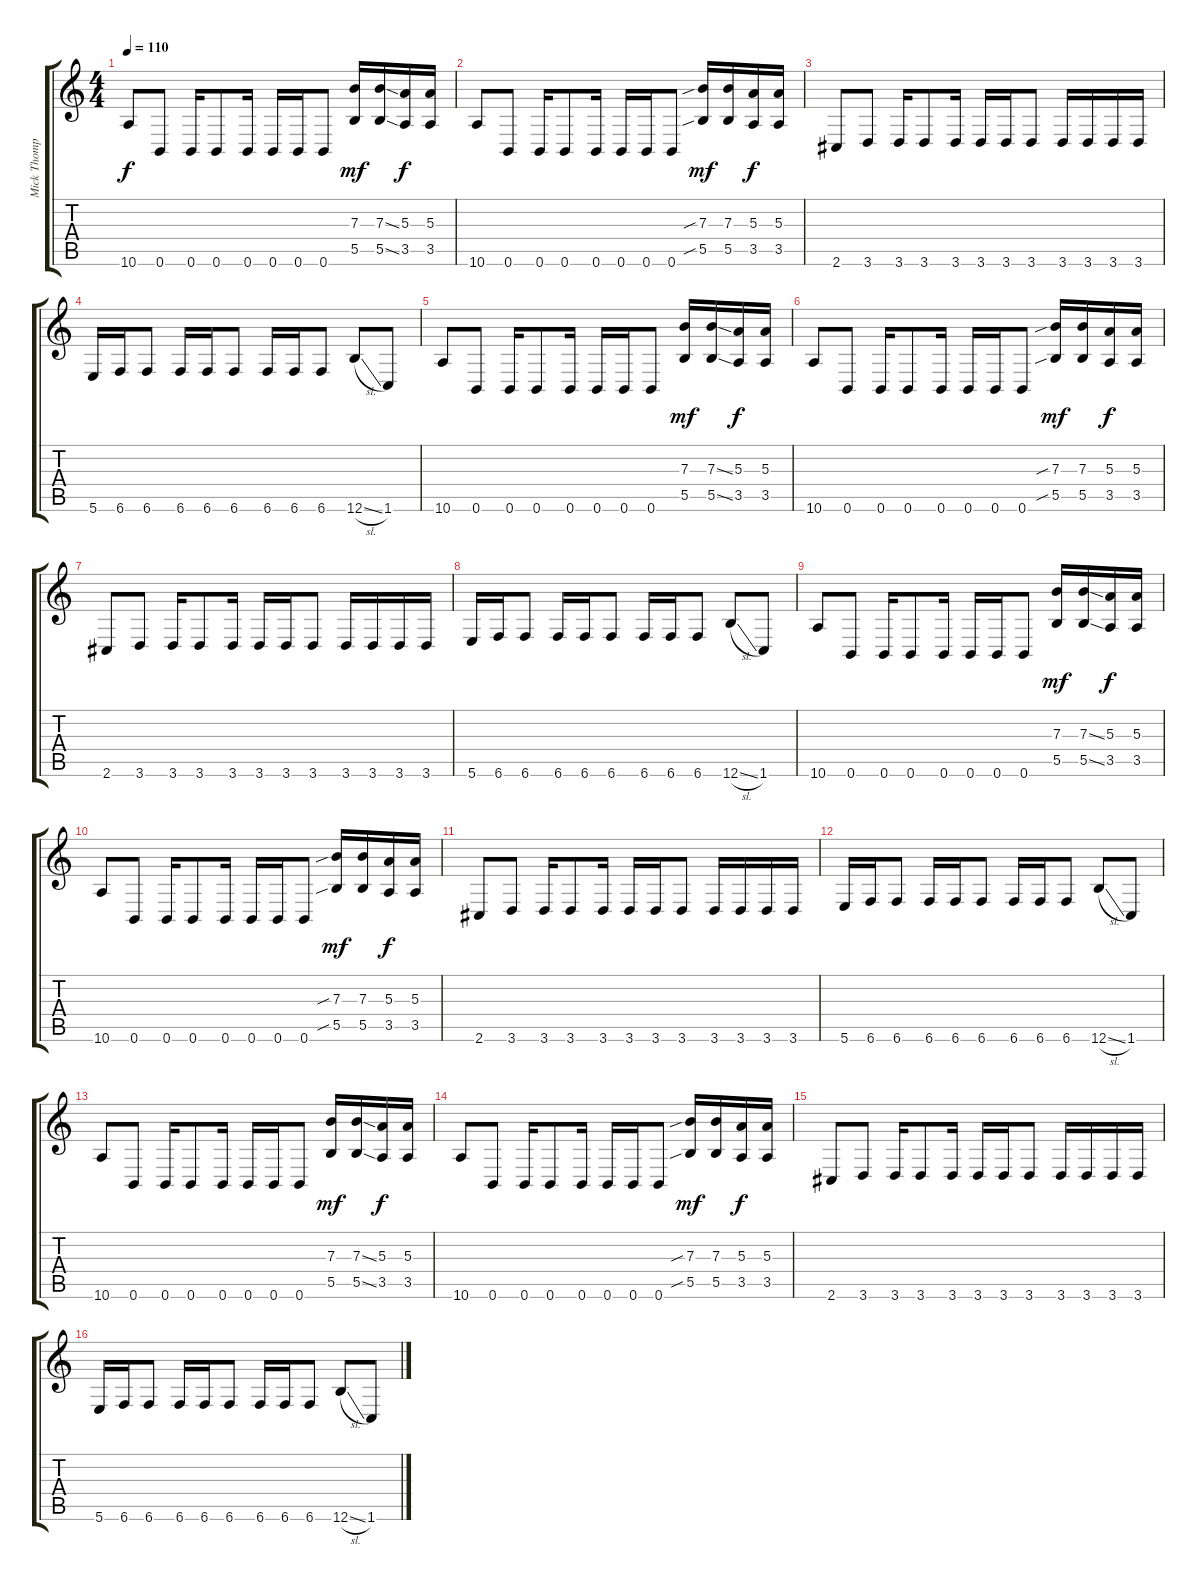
\track ("Mick Thompson" "Mick Thomp") {instrument distortionguitar}
\staff {score tabs}
\tuning (Db4 Ab3 E3 B2 Gb2 B1) {hide}
\ts (4 4)
\tempo 110
\clef g2
\ks c
10.6.8{dy f} 0.6.8 0.6.16 0.6.8 0.6.16 0.6.16 0.6.16 0.6.8 (7.3 5.5).16{dy mf} (7.3{ss} 5.5{ss}).16 (5.3 3.5).16{dy f} (5.3 3.5).16 |
10.6.8 0.6.8 0.6.16 0.6.8 0.6.16 0.6.16 0.6.16 0.6.8 (7.3{sib} 5.5{sib}).16{dy mf} (7.3 5.5).16 (5.3 3.5).16{dy f} (5.3 3.5).16 |
2.6.8 3.6.8 3.6.16 3.6.8 3.6.16 3.6.16 3.6.16 3.6.8 3.6.16 3.6.16 3.6.16 3.6.16 |
5.6.16 6.6.16 6.6.8 6.6.16 6.6.16 6.6.8 6.6.16 6.6.16 6.6.8 12.6{sl}.8 1.6.8 |
10.6.8 0.6.8 0.6.16 0.6.8 0.6.16 0.6.16 0.6.16 0.6.8 (7.3 5.5).16{dy mf} (7.3{ss} 5.5{ss}).16 (5.3 3.5).16{dy f} (5.3 3.5).16 |
10.6.8 0.6.8 0.6.16 0.6.8 0.6.16 0.6.16 0.6.16 0.6.8 (7.3{sib} 5.5{sib}).16{dy mf} (7.3 5.5).16 (5.3 3.5).16{dy f} (5.3 3.5).16 |
2.6.8 3.6.8 3.6.16 3.6.8 3.6.16 3.6.16 3.6.16 3.6.8 3.6.16 3.6.16 3.6.16 3.6.16 |
5.6.16 6.6.16 6.6.8 6.6.16 6.6.16 6.6.8 6.6.16 6.6.16 6.6.8 12.6{sl}.8 1.6.8 |
10.6.8 0.6.8 0.6.16 0.6.8 0.6.16 0.6.16 0.6.16 0.6.8 (7.3 5.5).16{dy mf} (7.3{ss} 5.5{ss}).16 (5.3 3.5).16{dy f} (5.3 3.5).16 |
10.6.8 0.6.8 0.6.16 0.6.8 0.6.16 0.6.16 0.6.16 0.6.8 (7.3{sib} 5.5{sib}).16{dy mf} (7.3 5.5).16 (5.3 3.5).16{dy f} (5.3 3.5).16 |
2.6.8 3.6.8 3.6.16 3.6.8 3.6.16 3.6.16 3.6.16 3.6.8 3.6.16 3.6.16 3.6.16 3.6.16 |
5.6.16 6.6.16 6.6.8 6.6.16 6.6.16 6.6.8 6.6.16 6.6.16 6.6.8 12.6{sl}.8 1.6.8 |
10.6.8 0.6.8 0.6.16 0.6.8 0.6.16 0.6.16 0.6.16 0.6.8 (7.3 5.5).16{dy mf} (7.3{ss} 5.5{ss}).16 (5.3 3.5).16{dy f} (5.3 3.5).16 |
10.6.8 0.6.8 0.6.16 0.6.8 0.6.16 0.6.16 0.6.16 0.6.8 (7.3{sib} 5.5{sib}).16{dy mf} (7.3 5.5).16 (5.3 3.5).16{dy f} (5.3 3.5).16 |
2.6.8 3.6.8 3.6.16 3.6.8 3.6.16 3.6.16 3.6.16 3.6.8 3.6.16 3.6.16 3.6.16 3.6.16 |
5.6.16 6.6.16 6.6.8 6.6.16 6.6.16 6.6.8 6.6.16 6.6.16 6.6.8 12.6{sl}.8 1.6.8
